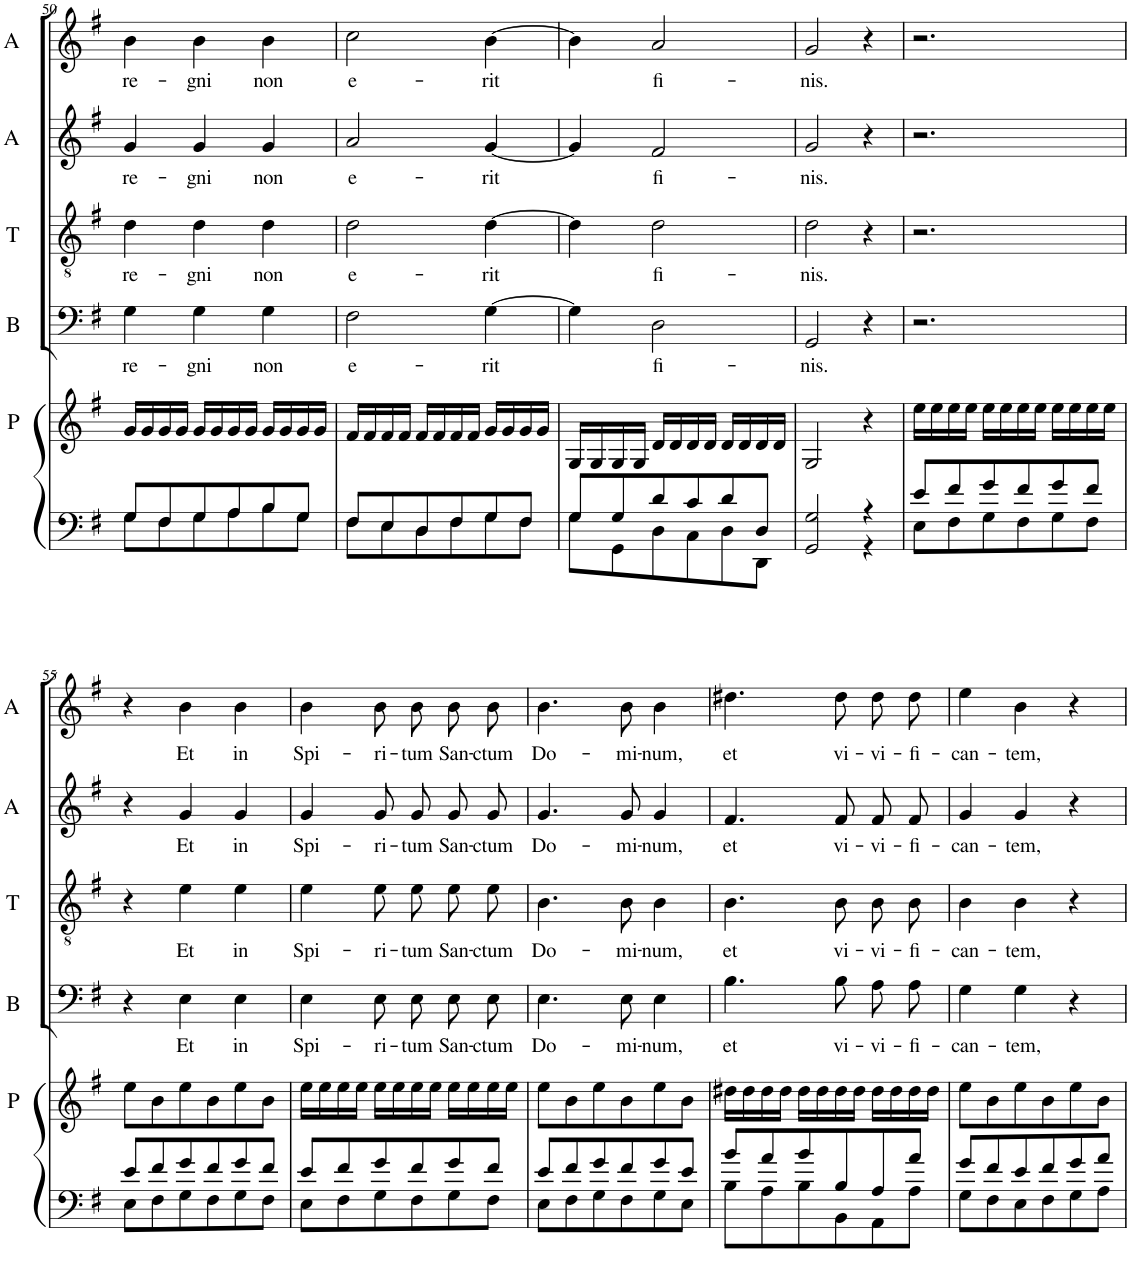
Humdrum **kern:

**kern	**kern	**kern	**text	**kern	**text	**kern	**text	**kern	**text
*part6	*part5	*part4	*part4	*part3	*part3	*part2	*part2	*part1	*part1
*staff6	*staff5	*staff4	*staff4	*staff3	*staff3	*staff2	*staff2	*staff1	*staff1
*I"Piano Bass	*I"Piano	*I"Bass	*	*I"Tenor	*	*I"Alto	*	*I"Soprano	*
*	*I'P	*I'B	*	*I'T	*	*I'A	*	*	*
!!LO:PB:g=z
*clefF4	*clefG2	*clefF4	*	*clefGv2	*	*clefG2	*	*clefG2	*
*k[f#]	*k[f#]	*k[f#]	*	*k[f#]	*	*k[f#]	*	*k[f#]	*
*G:	*G:	*G:	*	*G:	*	*G:	*	*G:	*
*M3/4	*M3/4	*M3/4	*	*M3/4	*	*M3/4	*	*M3/4	*
=50	=50	=50	=50	=50	=50	=50	=50	=50	=50
*^	*	*	*	*	*	*	*	*	*
!	!	!	!	!LO:LY:b	!	!LO:LY:b	!	!LO:LY:b	!	!LO:LY:b
8G/L	8G\L	16g/LL	4G\	re-	4d\	re-	4g/	re-	4b\	re-
.	.	16g/	.	.	.	.	.	.	.	.
8F#/	8F#\	16g/	.	.	.	.	.	.	.	.
.	.	16g/JJ	.	.	.	.	.	.	.	.
!	!	!	!	!LO:LY:b	!	!LO:LY:b	!	!LO:LY:b	!	!LO:LY:b
8G/	8G\	16g/LL	4G\	-gni	4d\	-gni	4g/	-gni	4b\	-gni
.	.	16g/	.	.	.	.	.	.	.	.
8A/	8A\	16g/	.	.	.	.	.	.	.	.
.	.	16g/JJ	.	.	.	.	.	.	.	.
!	!	!	!	!LO:LY:b	!	!LO:LY:b	!	!LO:LY:b	!	!LO:LY:b
8B/	8B\	16g/LL	4G\	non	4d\	non	4g/	non	4b\	non
.	.	16g/	.	.	.	.	.	.	.	.
8G/J	8G\J	16g/	.	.	.	.	.	.	.	.
.	.	16g/JJ	.	.	.	.	.	.	.	.
=51	=51	=51	=51	=51	=51	=51	=51	=51	=51	=51
!	!	!	!	!LO:LY:b	!	!LO:LY:b	!	!LO:LY:b	!	!LO:LY:b
8F#/L	8F#\L	16f#/LL	2F#\	e-	2d\	e-	2a/	e-	2cc\	e-
.	.	16f#/	.	.	.	.	.	.	.	.
8E/	8E\	16f#/	.	.	.	.	.	.	.	.
.	.	16f#/JJ	.	.	.	.	.	.	.	.
8D/	8D\	16f#/LL	.	.	.	.	.	.	.	.
.	.	16f#/	.	.	.	.	.	.	.	.
8F#/	8F#\	16f#/	.	.	.	.	.	.	.	.
.	.	16f#/JJ	.	.	.	.	.	.	.	.
!	!	!	!	!LO:LY:b	!	!LO:LY:b	!	!LO:LY:b	!	!LO:LY:b
8G/	8G\	16g/LL	[4G\	-rit	[4d\	-rit	[4g/	-rit	[4b\	-rit
.	.	16g/	.	.	.	.	.	.	.	.
8F#/J	8F#\J	16g/	.	.	.	.	.	.	.	.
.	.	16g/JJ	.	.	.	.	.	.	.	.
=52	=52	=52	=52	=52	=52	=52	=52	=52	=52	=52
8G/L	8G\L	16G/LL	4G\]	.	4d\]	.	4g/]	.	4b\]	.
.	.	16G/	.	.	.	.	.	.	.	.
8G/	8GG\	16G/	.	.	.	.	.	.	.	.
.	.	16G/JJ	.	.	.	.	.	.	.	.
!	!	!	!	!LO:LY:b	!	!LO:LY:b	!	!LO:LY:b	!	!LO:LY:b
8d/	8D\	16d/LL	2D\	fi-	2d\	fi-	2f#/	fi-	2a/	fi-
.	.	16d/	.	.	.	.	.	.	.	.
8c/	8C\	16d/	.	.	.	.	.	.	.	.
.	.	16d/JJ	.	.	.	.	.	.	.	.
8d/	8D\	16d/LL	.	.	.	.	.	.	.	.
.	.	16d/	.	.	.	.	.	.	.	.
8D/J	8DD\J	16d/	.	.	.	.	.	.	.	.
.	.	16d/JJ	.	.	.	.	.	.	.	.
=53	=53	=53	=53	=53	=53	=53	=53	=53	=53	=53
!	!	!	!	!LO:LY:b	!	!LO:LY:b	!	!LO:LY:b	!	!LO:LY:b
2G/	2GG/	2G/	2GG/	-nis.	2d\	-nis.	2g/	-nis.	2g/	-nis.
4r	4r	4r	4r	.	4r	.	4r	.	4r	.
=54	=54	=54	=54	=54	=54	=54	=54	=54	=54	=54
8e/L	8E\L	16ee\LL	2.r	.	2.r	.	2.r	.	2.r	.
.	.	16ee\	.	.	.	.	.	.	.	.
8f#/	8F#\	16ee\	.	.	.	.	.	.	.	.
.	.	16ee\JJ	.	.	.	.	.	.	.	.
8g/	8G\	16ee\LL	.	.	.	.	.	.	.	.
.	.	16ee\	.	.	.	.	.	.	.	.
8f#/	8F#\	16ee\	.	.	.	.	.	.	.	.
.	.	16ee\JJ	.	.	.	.	.	.	.	.
8g/	8G\	16ee\LL	.	.	.	.	.	.	.	.
.	.	16ee\	.	.	.	.	.	.	.	.
8f#/J	8F#\J	16ee\	.	.	.	.	.	.	.	.
.	.	16ee\JJ	.	.	.	.	.	.	.	.
!!LO:LB:g=z
=55	=55	=55	=55	=55	=55	=55	=55	=55	=55	=55
8e/L	8E\L	8ee\L	4r	.	4r	.	4r	.	4r	.
8f#/	8F#\	8b\	.	.	.	.	.	.	.	.
!	!	!	!	!LO:LY:b	!	!LO:LY:b	!	!LO:LY:b	!	!LO:LY:b
8g/	8G\	8ee\	4E\	Et	4e\	Et	4g/	Et	4b\	Et
8f#/	8F#\	8b\	.	.	.	.	.	.	.	.
!	!	!	!	!LO:LY:b	!	!LO:LY:b	!	!LO:LY:b	!	!LO:LY:b
8g/	8G\	8ee\	4E\	in	4e\	in	4g/	in	4b\	in
8f#/J	8F#\J	8b\J	.	.	.	.	.	.	.	.
=56	=56	=56	=56	=56	=56	=56	=56	=56	=56	=56
!	!	!	!	!LO:LY:b	!	!LO:LY:b	!	!LO:LY:b	!	!LO:LY:b
8e/L	8E\L	16ee\LL	4E\	Spi-	4e\	Spi-	4g/	Spi-	4b\	Spi-
.	.	16ee\	.	.	.	.	.	.	.	.
8f#/	8F#\	16ee\	.	.	.	.	.	.	.	.
.	.	16ee\JJ	.	.	.	.	.	.	.	.
!	!	!	!	!LO:LY:b	!	!LO:LY:b	!	!LO:LY:b	!	!LO:LY:b
8g/	8G\	16ee\LL	8E\L	-ri-	8e\L	-ri-	8g/L	-ri-	8b\L	-ri-
.	.	16ee\	.	.	.	.	.	.	.	.
!	!	!	!	!LO:LY:b	!	!LO:LY:b	!	!LO:LY:b	!	!LO:LY:b
8f#/	8F#\	16ee\	8E\J	-tum	8e\J	-tum	8g/J	-tum	8b\J	-tum
.	.	16ee\JJ	.	.	.	.	.	.	.	.
!	!	!	!	!LO:LY:b	!	!LO:LY:b	!	!LO:LY:b	!	!LO:LY:b
8g/	8G\	16ee\LL	8E\L	San-	8e\L	San-	8g/L	San-	8b\L	San-
.	.	16ee\	.	.	.	.	.	.	.	.
!	!	!	!	!LO:LY:b	!	!LO:LY:b	!	!LO:LY:b	!	!LO:LY:b
8f#/J	8F#\J	16ee\	8E\J	-ctum	8e\J	-ctum	8g/J	-ctum	8b\J	-ctum
.	.	16ee\JJ	.	.	.	.	.	.	.	.
=57	=57	=57	=57	=57	=57	=57	=57	=57	=57	=57
!	!	!	!	!LO:LY:b	!	!LO:LY:b	!	!LO:LY:b	!	!LO:LY:b
8e/L	8E\L	8ee\L	4.E\	Do-	4.B\	Do-	4.g/	Do-	4.b\	Do-
8f#/	8F#\	8b\	.	.	.	.	.	.	.	.
8g/	8G\	8ee\	.	.	.	.	.	.	.	.
!	!	!	!	!LO:LY:b	!	!LO:LY:b	!	!LO:LY:b	!	!LO:LY:b
8f#/	8F#\	8b\	8E\	-mi-	8B\	-mi-	8g/	-mi-	8b\	-mi-
!	!	!	!	!LO:LY:b	!	!LO:LY:b	!	!LO:LY:b	!	!LO:LY:b
8g/	8G\	8ee\	4E\	-num,	4B\	-num,	4g/	-num,	4b\	-num,
8e/J	8E\J	8b\J	.	.	.	.	.	.	.	.
=58	=58	=58	=58	=58	=58	=58	=58	=58	=58	=58
!	!	!	!	!LO:LY:b	!	!LO:LY:b	!	!LO:LY:b	!	!LO:LY:b
8b/L	8B\L	16dd#X\LL	4.B\	et	4.B\	et	4.f#/	et	4.dd#X\	et
.	.	16dd#\	.	.	.	.	.	.	.	.
8a/	8A\	16dd#\	.	.	.	.	.	.	.	.
.	.	16dd#\JJ	.	.	.	.	.	.	.	.
8b/	8B\	16dd#\LL	.	.	.	.	.	.	.	.
.	.	16dd#\	.	.	.	.	.	.	.	.
!	!	!	!	!LO:LY:b	!	!LO:LY:b	!	!LO:LY:b	!	!LO:LY:b
8B/	8BB\	16dd#\	8B\	vi-	8B\	vi-	8f#/	vi-	8dd#\	vi-
.	.	16dd#\JJ	.	.	.	.	.	.	.	.
!	!	!	!	!LO:LY:b	!	!LO:LY:b	!	!LO:LY:b	!	!LO:LY:b
8A/	8AA\	16dd#\LL	8A\L	-vi-	8B\L	-vi-	8f#/L	-vi-	8dd#\L	-vi-
.	.	16dd#\	.	.	.	.	.	.	.	.
!	!	!	!	!LO:LY:b	!	!LO:LY:b	!	!LO:LY:b	!	!LO:LY:b
8a/J	8A\J	16dd#\	8A\J	-fi-	8B\J	-fi-	8f#/J	-fi-	8dd#\J	-fi-
.	.	16dd#\JJ	.	.	.	.	.	.	.	.
=59	=59	=59	=59	=59	=59	=59	=59	=59	=59	=59
!	!	!	!	!LO:LY:b	!	!LO:LY:b	!	!LO:LY:b	!	!LO:LY:b
8g/L	8G\L	8ee\L	4G\	-can-	4B\	-can-	4g/	-can-	4ee\	-can-
8f#/	8F#\	8b\	.	.	.	.	.	.	.	.
!	!	!	!	!LO:LY:b	!	!LO:LY:b	!	!LO:LY:b	!	!LO:LY:b
8e/	8E\	8ee\	4G\	-tem,	4B\	-tem,	4g/	-tem,	4b\	-tem,
8f#/	8F#\	8b\	.	.	.	.	.	.	.	.
8g/	8G\	8ee\	4r	.	4r	.	4r	.	4r	.
8a/J	8A\J	8b\J	.	.	.	.	.	.	.	.
*v	*v	*	*	*	*	*	*	*	*	*
=	=	=	=	=	=	=	=	=	=
*-	*-	*-	*-	*-	*-	*-	*-	*-	*-
